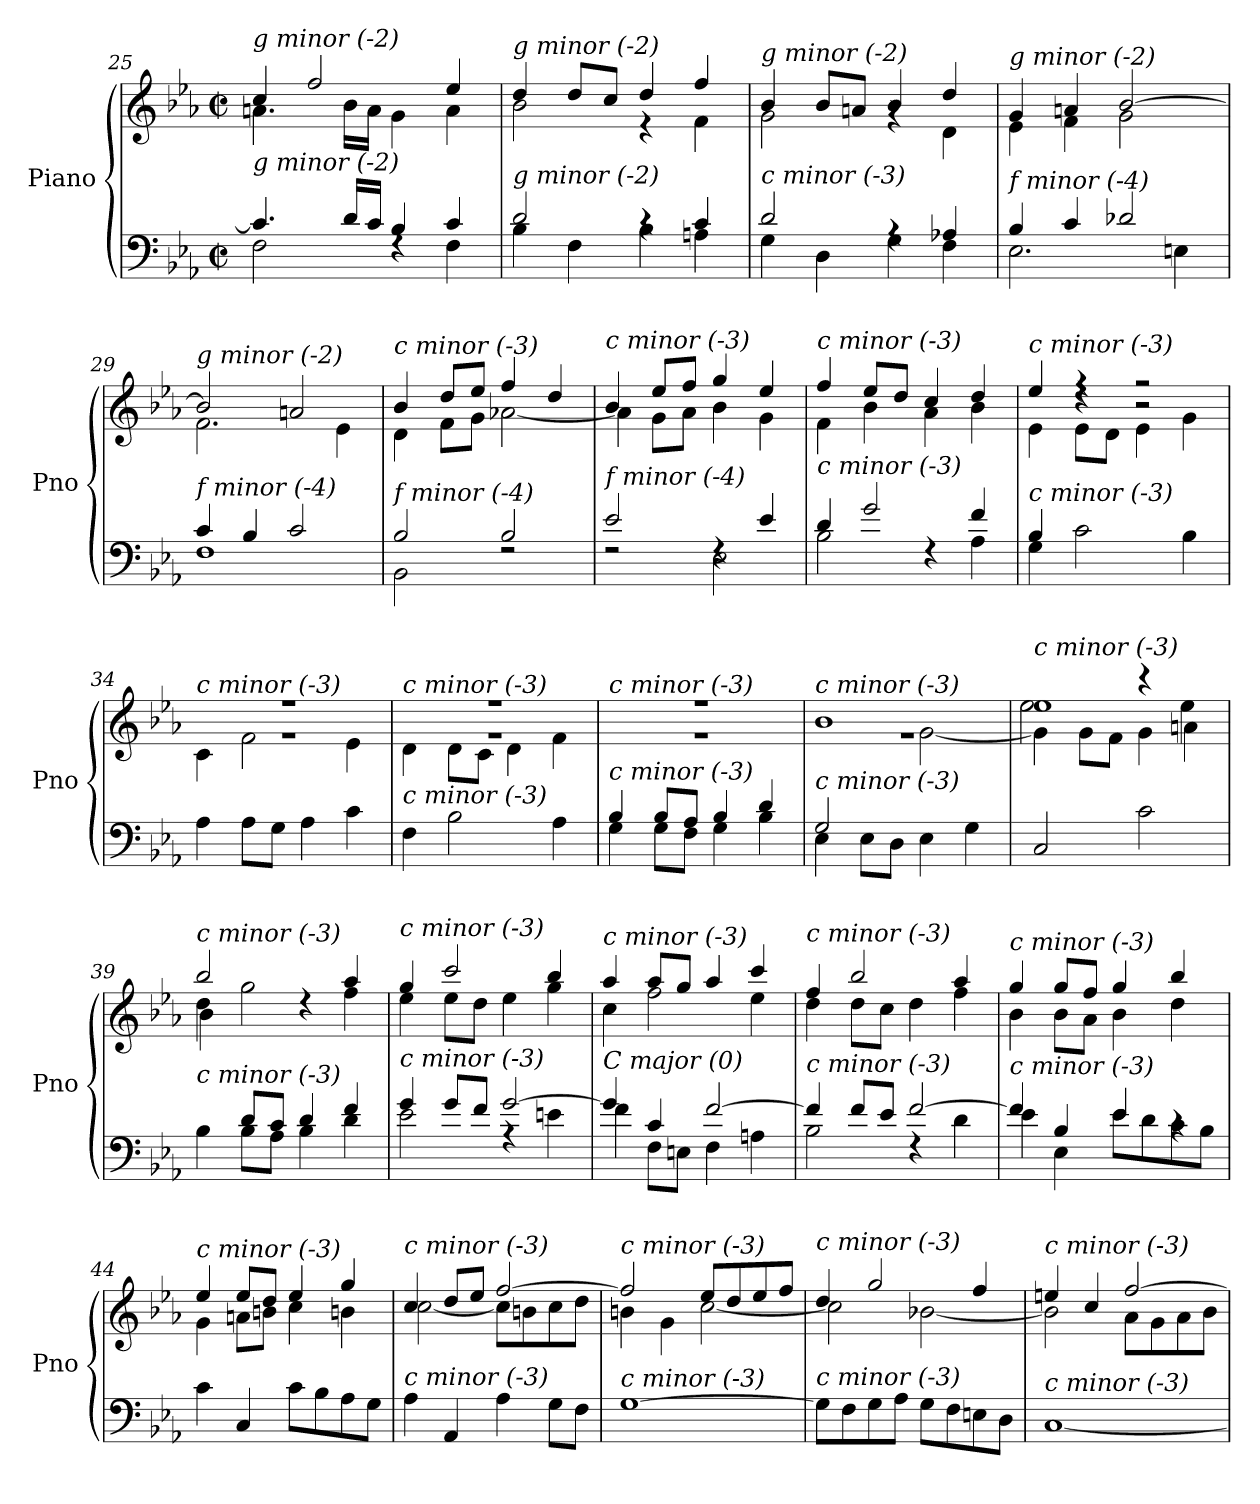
**kern	**kern
*part1	*part1
*staff2	*staff1
*I"Piano	*
*I'Pno	*
*clefF4	*clefG2
*k[b-e-a-]	*k[b-e-a-]
*M2/2	*M2/2
*met(c|)	*met(c|)
=25	=25
*^	*^
!	!	!LO:TX:i:t=g minor (-2)	!
!LO:TX:i:t=g minor (-2)	!	!	!
4.c/]	2F\	4cc/	4.an\
.	.	2ff/	.
16d/LL	.	.	16b-\LL
16c/JJ	.	.	16a\JJ
4B-/	4rF	.	4g\
4c/	4F\	4ee-/	4a\
=26	=26	=26	=26
!	!	!LO:TX:i:t=g minor (-2)	!
!LO:TX:i:t=g minor (-2)	!	!	!
2d/	4B-\	4dd/	2b-\
.	4F\	8dd/L	.
.	.	8cc/J	.
4rc	4B-\	4dd/	4r
4c/	4An\	4ff/	4f\
=27	=27	=27	=27
!	!	!LO:TX:i:t=g minor (-2)	!
!LO:TX:i:t=c minor (-3)	!	!	!
2d/	4G\	4b-/	2g\
.	4D\	8b-/L	.
.	.	8an/J	.
4rA	4G\	4b-/	4rg
4A-X/	4F\	4dd/	4d\
=28	=28	=28	=28
!	!	!LO:TX:i:t=g minor (-2)	!
!LO:TX:i:t=f minor (-4)	!	!	!
4B-/	2.E-\	4g/	4e-\
4c/	.	4an/	4f\
2d-X/	.	[2b-/	2g\
.	4En\	.	.
=29	=29	=29	=29
!	!	!LO:TX:i:t=g minor (-2)	!
!LO:TX:i:t=f minor (-4)	!	!	!
4c/	1F	2b-/]	2.f\
4B-/	.	.	.
2c/	.	2an/	.
.	.	.	4e-\
=30	=30	=30	=30
!	!	!LO:TX:i:t=c minor (-3)	!
!LO:TX:i:t=f minor (-4)	!	!	!
2B-/	2BB-\	4b-/	4d\
.	.	8dd/L	8f\L
.	.	8ee-/J	8g\J
2B-/	2rF	4ff/	[2a-X\
.	.	4dd/	.
!!LO:LB:g=z	!!
=31	=31	=31	=31
!	!	!LO:TX:i:t=c minor (-3)	!
!LO:TX:i:t=f minor (-4)	!	!	!
2e-/	2rF	4b-/	4a-\]
.	.	8ee-/L	8g\L
.	.	8ff/J	8a-\J
4rF	2E-\	4gg/	4b-\
4e-/	.	4ee-/	4g\
=32	=32	=32	=32
!	!	!LO:TX:i:t=c minor (-3)	!
!LO:TX:i:t=c minor (-3)	!	!	!
4d/	2B-\	4ff/	4f\
2g/	.	8ee-/L	4b-\
.	.	8dd/J	.
.	4rF	4cc/	4a-\
4f/	4A-\	4dd/	4b-\
=33	=33	=33	=33
*	*^	*^	*^
!	!	!	!LO:TX:i:t=c minor (-3)	!	!	!
!LO:TX:i:t=c minor (-3)	!	!	!	!	!	!
4B-/	4ryy	4G\	4ee-/	4ryy	4e-\	4ryy
2.ryy	2c\	2.ryy	4rdd	4rff	8e-\L	2.ryy
.	.	.	.	.	8d\J	.
.	.	.	2r	2rff	4e-\	.
.	4B-\	.	.	.	4g\	.
*	*v	*v	*	*	*	*
*	*	*	*	*v	*v
=34	=34	=34	=34	=34
!	!	!LO:TX:i:t=c minor (-3)	!	!
!LO:TX:i:t=c minor (-3)	!	!	!	!
*v	*v	*	*	*
4A-\	1rg	1rff	4c\
8A-\L	.	.	2f\
8G\J	.	.	.
4A-\	.	.	.
4c\	.	.	4e-\
=35	=35	=35	=35
!	!LO:TX:i:t=c minor (-3)	!	!
!LO:TX:i:t=c minor (-3)	!	!	!
4F\	1rg	1rff	4d\
2B-\	.	.	8d\L
.	.	.	8c\J
.	.	.	4d\
4A-\	.	.	4f\
=36	=36	=36	=36
*^	*	*	*
!	!	!LO:TX:i:t=c minor (-3)	!	!
!LO:TX:i:t=c minor (-3)	!	!	!	!
*	*	*	*v	*v
4B-/	4G\	1rg	1rff
8B-/L	8G\L	.	.
8A-/J	8F\J	.	.
4B-/	4G\	.	.
4d/	4B-\	.	.
=37	=37	=37	=37
*	*^	*	*^
!	!	!	!LO:TX:i:t=c minor (-3)	!	!
!LO:TX:i:t=c minor (-3)	!	!	!	!	!
2ryy	2G/	4E-\	1rg	2ryy	1b-
.	.	8E-\L	.	.	.
.	.	8D\J	.	.	.
2ryy	2ryy	4E-\	.	[2g\	.
.	.	4G\	.	.	.
=38	=38	=38	=38	=38	=38
!	!	!	!LO:TX:i:t=c minor (-3)	!	!
!LO:TX:i:t=c minor (-3)	!	!	!	!	!
*v	*v	*v	*	*	*
2C/	1ee-	4g\]	2ee-\
.	.	8g\L	.
.	.	8f\J	.
2c\	.	4g\	4rccc
.	.	4an\	4ee-\
!!LO:PB:g=z
=39	=39	=39	=39
*^	*	*	*^
*	*^	*	*	*	*
!	!	!	!LO:TX:i:t=c minor (-3)	!	!	!
!LO:TX:i:t=c minor (-3)	!	!	!	!	!	!
4ryy	4B-\	4ryy	2bb-/	4dd\	4b-\	4ryy
2.ryy	8d/L	8B-\L	.	2gg\	2.ryy	2.ryy
.	8c/J	8A-\J	.	.	.	.
.	4d/	4B-\	4rdd	.	.	.
.	4f/	4d\	4aa-/	4ff\	.	.
*	*	*	*	*v	*v	*v
=40	=40	=40	=40	=40
!	!	!	!LO:TX:i:t=c minor (-3)	!
!LO:TX:i:t=c minor (-3)	!	!	!	!
*	*v	*v	*	*
4g/	2e-\	4gg/	4ee-\
8g/L	.	2ccc/	8ee-\L
8f/J	.	.	8dd\J
[2g/	4rA	.	4ee-\
.	4en\	4bb-/	4gg\
=41	=41	=41	=41
!	!	!LO:TX:i:t=c minor (-3)	!
!LO:TX:i:t=C major (0)	!	!	!
4g/]	4f\	4aa-/	4cc\
4c/	8F\L	8aa-/L	2ff\
.	8En\J	8gg/J	.
[2f/	4F\	4aa-/	.
.	4An\	4ccc/	4ee-\
=42	=42	=42	=42
!	!	!LO:TX:i:t=c minor (-3)	!
!LO:TX:i:t=c minor (-3)	!	!	!
4f/]	2B-\	4ff/	4dd\
8f/L	.	2bb-/	8dd\L
8e-/J	.	.	8cc\J
[2f/	4rF	.	4dd\
.	4d\	4aa-/	4ff\
=43	=43	=43	=43
!	!	!LO:TX:i:t=c minor (-3)	!
!LO:TX:i:t=c minor (-3)	!	!	!
4f/]	4e-\	4gg/	4b-\
4B-/	4E-\	8gg/L	8b-\L
.	.	8ff/J	8a-\J
4e-/	8e-\L	4gg/	4b-\
.	8d\	.	.
4rc	8c\	4bb-/	4dd\
.	8B-\J	.	.
=44	=44	=44	=44
!	!	!LO:TX:i:t=c minor (-3)	!
!LO:TX:i:t=c minor (-3)	!	!	!
*v	*v	*	*
4c\	4ee-/	4g\
4C/	8ee-/L	8an\L
.	8dd/J	8bn\J
8c\L	4ee-/	4cc\
8B-\	.	.
8A-\	4gg/	4bn\
8G\J	.	.
=45	=45	=45
!	!LO:TX:i:t=c minor (-3)	!
!LO:TX:i:t=c minor (-3)	!	!
4A-\	4cc/	[2cc\
4AA-/	8dd/L	.
.	8ee-/J	.
4A-\	[2ff/	8cc\L]
.	.	8bn\
8G\L	.	8cc\
8F\J	.	8dd\J
!!LO:LB:g=z	!!
=46	=46	=46
!	!LO:TX:i:t=c minor (-3)	!
!LO:TX:i:t=c minor (-3)	!	!
[1G	2ff/]	4bn\
.	.	4g\
.	8ee-/L	[2cc\
.	8dd/	.
.	8ee-/	.
.	8ff/J	.
=47	=47	=47
!	!LO:TX:i:t=c minor (-3)	!
!LO:TX:i:t=c minor (-3)	!	!
8G\L]	4dd/	2cc\]
8F\	.	.
8G\	2gg/	.
8A-\J	.	.
8G\L	.	[2b-X\
8F\	.	.
8En\	4ff/	.
8D\J	.	.
=48	=48	=48
!	!LO:TX:i:t=c minor (-3)	!
!LO:TX:i:t=c minor (-3)	!	!
[1C	4een/	2b-\]
.	4cc/	.
.	[2ff/	8a-\L
.	.	8g\
.	.	8a-\
.	.	8b-\J
*	*v	*v
=	=
*-	*-
